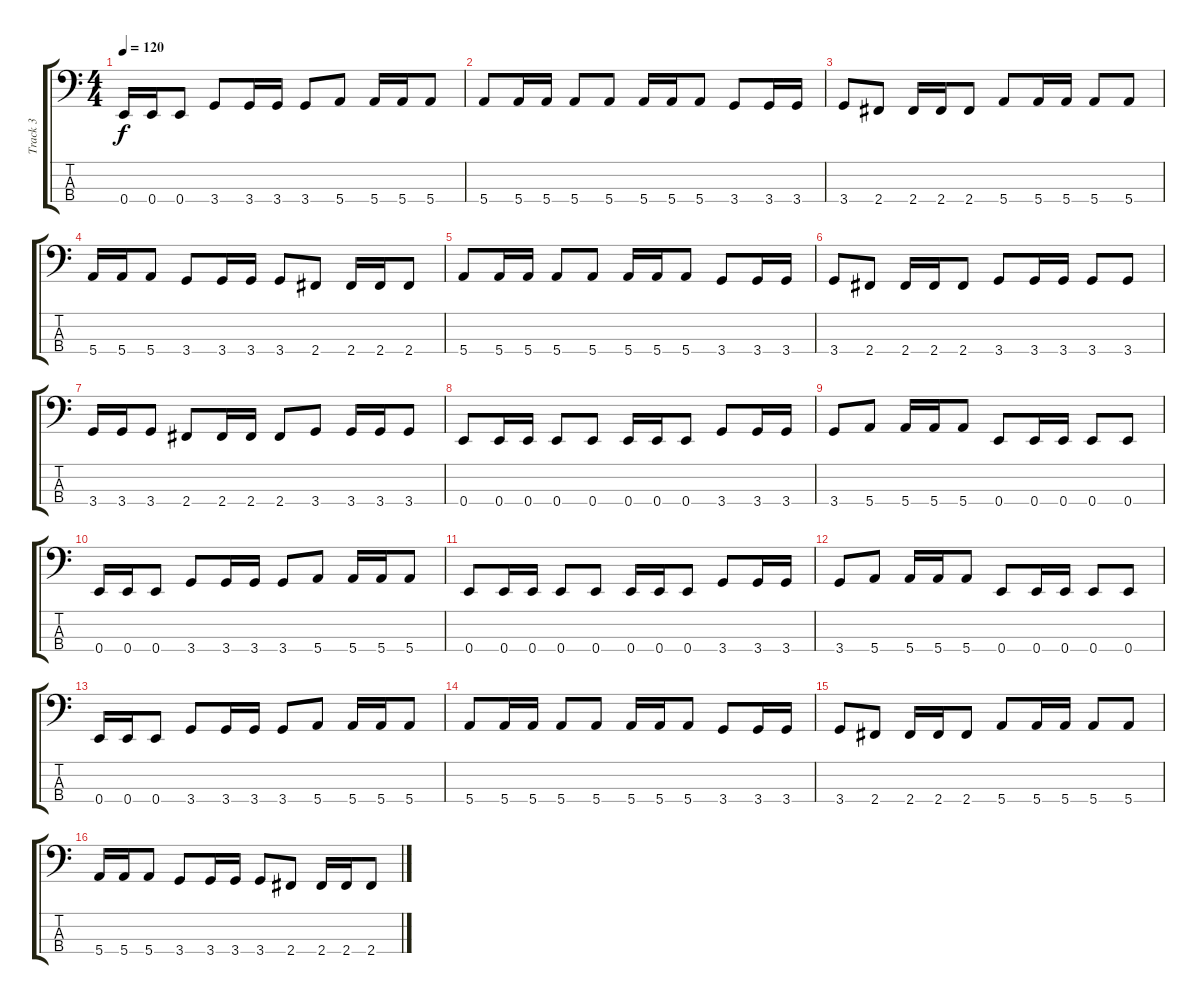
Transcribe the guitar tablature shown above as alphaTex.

\track ("Track 3" "Track 3") {instrument electricbassfinger}
\staff {score tabs}
\tuning (G2 D2 A1 E1) {hide}
\ts (4 4)
\tempo 120
\clef f4
\ks c
0.4.16{dy f} 0.4.16 0.4.8 3.4.8 3.4.16 3.4.16 3.4.8 5.4.8 5.4.16 5.4.16 5.4.8 |
5.4.8 5.4.16 5.4.16 5.4.8 5.4.8 5.4.16 5.4.16 5.4.8 3.4.8 3.4.16 3.4.16 |
3.4.8 2.4.8 2.4.16 2.4.16 2.4.8 5.4.8 5.4.16 5.4.16 5.4.8 5.4.8 |
5.4.16 5.4.16 5.4.8 3.4.8 3.4.16 3.4.16 3.4.8 2.4.8 2.4.16 2.4.16 2.4.8 |
5.4.8 5.4.16 5.4.16 5.4.8 5.4.8 5.4.16 5.4.16 5.4.8 3.4.8 3.4.16 3.4.16 |
3.4.8 2.4.8 2.4.16 2.4.16 2.4.8 3.4.8 3.4.16 3.4.16 3.4.8 3.4.8 |
3.4.16 3.4.16 3.4.8 2.4.8 2.4.16 2.4.16 2.4.8 3.4.8 3.4.16 3.4.16 3.4.8 |
0.4.8 0.4.16 0.4.16 0.4.8 0.4.8 0.4.16 0.4.16 0.4.8 3.4.8 3.4.16 3.4.16 |
3.4.8 5.4.8 5.4.16 5.4.16 5.4.8 0.4.8 0.4.16 0.4.16 0.4.8 0.4.8 |
0.4.16 0.4.16 0.4.8 3.4.8 3.4.16 3.4.16 3.4.8 5.4.8 5.4.16 5.4.16 5.4.8 |
0.4.8 0.4.16 0.4.16 0.4.8 0.4.8 0.4.16 0.4.16 0.4.8 3.4.8 3.4.16 3.4.16 |
3.4.8 5.4.8 5.4.16 5.4.16 5.4.8 0.4.8 0.4.16 0.4.16 0.4.8 0.4.8 |
0.4.16 0.4.16 0.4.8 3.4.8 3.4.16 3.4.16 3.4.8 5.4.8 5.4.16 5.4.16 5.4.8 |
5.4.8 5.4.16 5.4.16 5.4.8 5.4.8 5.4.16 5.4.16 5.4.8 3.4.8 3.4.16 3.4.16 |
3.4.8 2.4.8 2.4.16 2.4.16 2.4.8 5.4.8 5.4.16 5.4.16 5.4.8 5.4.8 |
5.4.16 5.4.16 5.4.8 3.4.8 3.4.16 3.4.16 3.4.8 2.4.8 2.4.16 2.4.16 2.4.8
